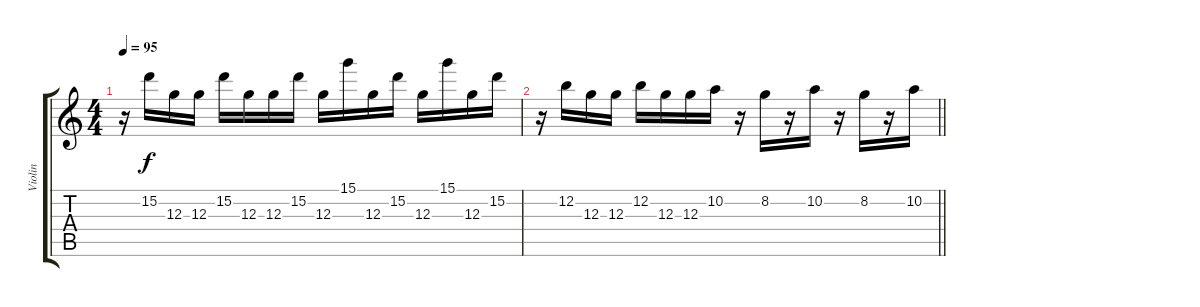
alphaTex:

\track ("Violin" "Violin") {instrument overdrivenguitar}
\staff {score tabs}
\tuning (E4 B3 G3 D3 A2 E2) {hide}
\ts (4 4)
\tempo 95
\clef g2
\ks c
r.16{dy f} 15.2.16 12.3.16 12.3.16 15.2.16 12.3.16 12.3.16 15.2.16 12.3.16 15.1.16 12.3.16 15.2.16 12.3.16 15.1.16 12.3.16 15.2.16 |
\barLineRight lightlight
r.16 12.2.16 12.3.16 12.3.16 12.2.16 12.3.16 12.3.16 10.2.16 r.16 8.2.16 r.16 10.2.16 r.16 8.2.16 r.16 10.2.16
